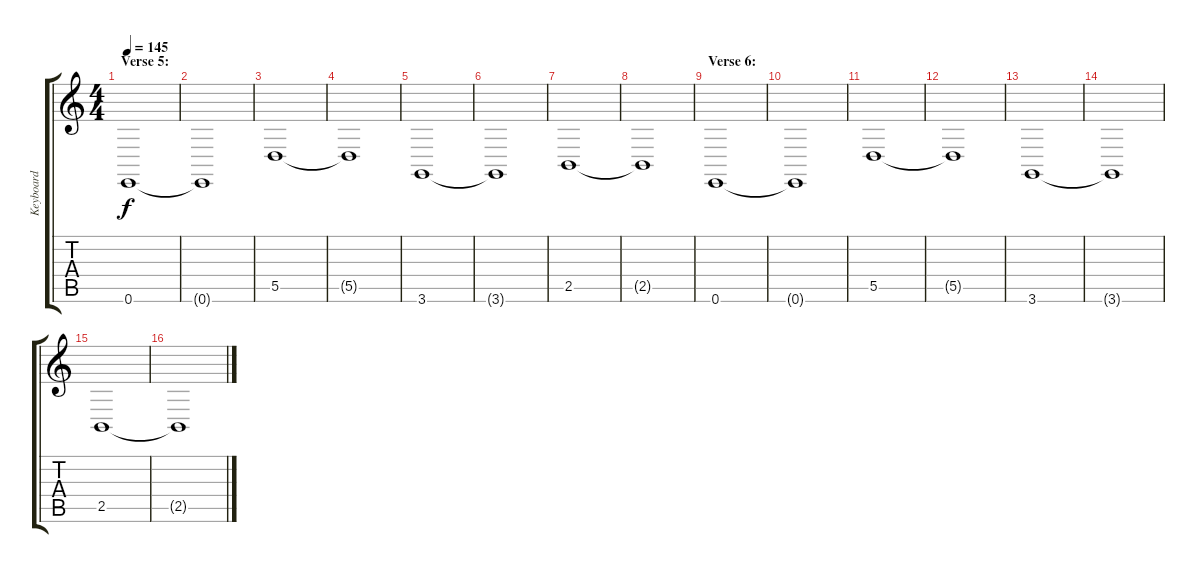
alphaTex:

\track ("Keyboard" "Keyboard") {instrument stringensemble1}
\staff {score tabs}
\tuning (E4 B3 G3 D3 A2 E2) {hide}
\ts (4 4)
\section ("" "Verse 5:")
\tempo 145
\clef g2
\ks c
0.6.1{dy f} |
0.6{t}.1 |
5.5.1 |
5.5{t}.1 |
3.6.1 |
3.6{t}.1 |
2.5.1 |
2.5{t}.1 |
\section ("" "Verse 6:")
0.6.1 |
0.6{t}.1 |
5.5.1 |
5.5{t}.1 |
3.6.1 |
3.6{t}.1 |
2.5.1 |
2.5{t}.1
